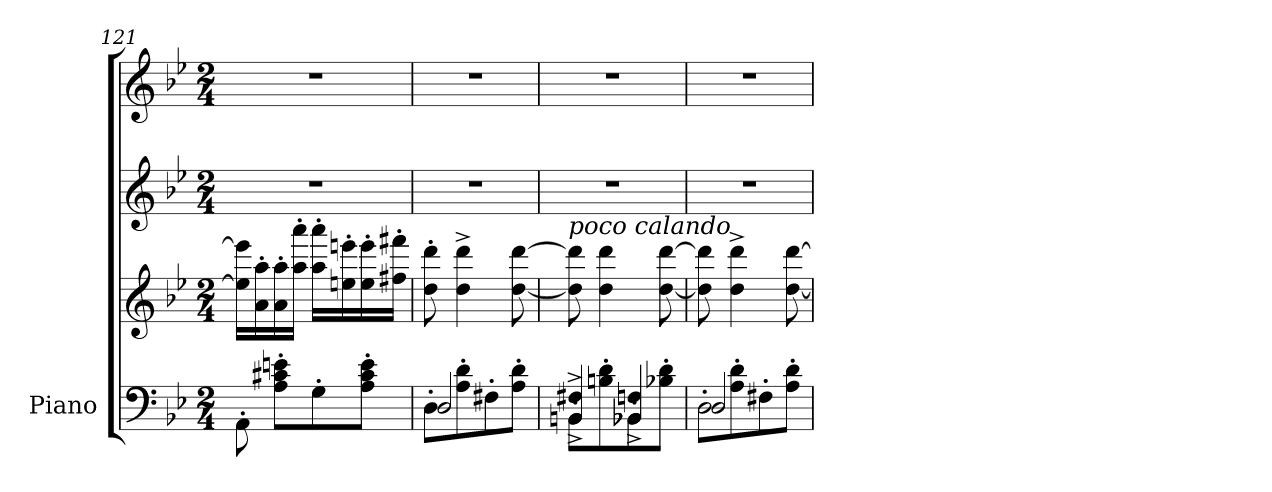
**kern	**kern	**kern	**kern
*part1	*part1	*part1	*part1
*staff4	*staff3	*staff2	*staff1
*I"Piano	*	*	*
*I'Pno.	*	*	*
!!LO:PB:g=z
*clefF4	*clefG2	*clefG2	*clefG2
*k[b-e-]	*k[b-e-]	*k[b-e-]	*k[b-e-]
*M2/4	*M2/4	*M2/4	*M2/4
=121	=121	=121	=121
8AA'\	16ee\] 16eee\]LL	2r	2r
.	16a\' 16aa\'	.	.
8A\' 8c#X\' 8en\'L	16a\' 16aa\'	.	.
.	16aa\' 16aaa\'JJ	.	.
8G'\	16aa\' 16aaa\'LL	.	.
.	16een\' 16eeen\'	.	.
8A\' 8c#\' 8e\'J	16ee\' 16eee\'	.	.
.	16ff#X\' 16fff#X\'JJ	.	.
=122	=122	=122	=122
!LO:N:head=open	!	!	!
*^	*	*	*
8D'\L	2D/	8dd\' 8ddd\'	2r	2r
8A\' 8d\'	.	4dd\^ 4ddd\^	.	.
8F#X'\	.	.	.	.
8A\' 8d\'J	.	[8dd\ [8ddd\	.	.
=123	=123	=123	=123	=123
!	!	!LO:TX:a:i:t=poco calando	!	!
8BBn^'\L	4BB/^ 4F#X/^	8dd\] 8ddd\]	2r	2r
8Bn\' 8d\'	.	4dd\ 4ddd\	.	.
8BB-X'\	4BB-/^ 4Fn/^	.	.	.
8B-X\' 8d\'J	.	[8dd\ [8ddd\	.	.
=124	=124	=124	=124	=124
!LO:N:head=open	!	!	!	!
8D'\L	2D/	8dd\] 8ddd\]	2r	2r
8A\' 8d\'	.	4dd\^ 4ddd\^	.	.
8F#X'\	.	.	.	.
8A\' 8d\'J	.	[8dd\ [8ddd\	.	.
*v	*v	*	*	*
=	=	=	=
*-	*-	*-	*-
